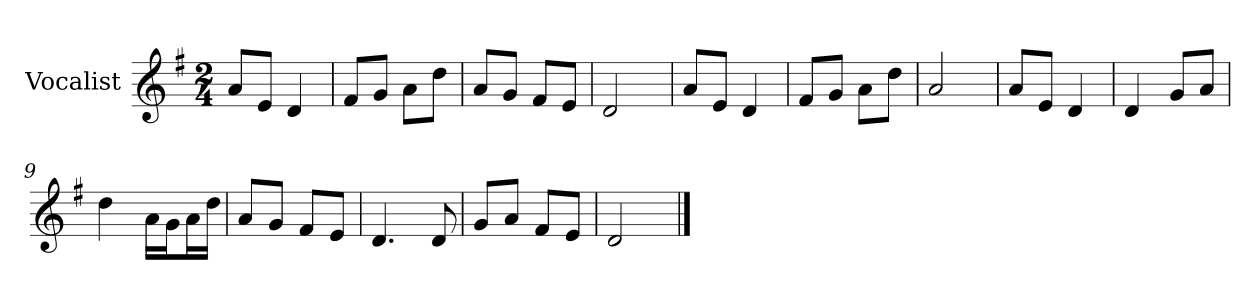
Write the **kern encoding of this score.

**kern
*part1
*staff1
*I"Vocalist
*k[f#]
*G:
*M2/4
=
8aL
8eJ
4d
=1
8f#L
8gJ
8aL
8ddJ
=2
8aL
8gJ
8f#L
8eJ
=3
2d
=4
8aL
8eJ
4d
=5
8f#L
8gJ
8aL
8ddJ
=6
2a
=7
8aL
8eJ
4d
=8
4d
8gL
8aJ
=9
4dd
16aLL
16gJ
16aL
16ddJJ
=10
8aL
8gJ
8f#L
8eJ
=11
4.d
8d
=12
8gL
8aJ
8f#L
8eJ
=13
2d
==
*-
